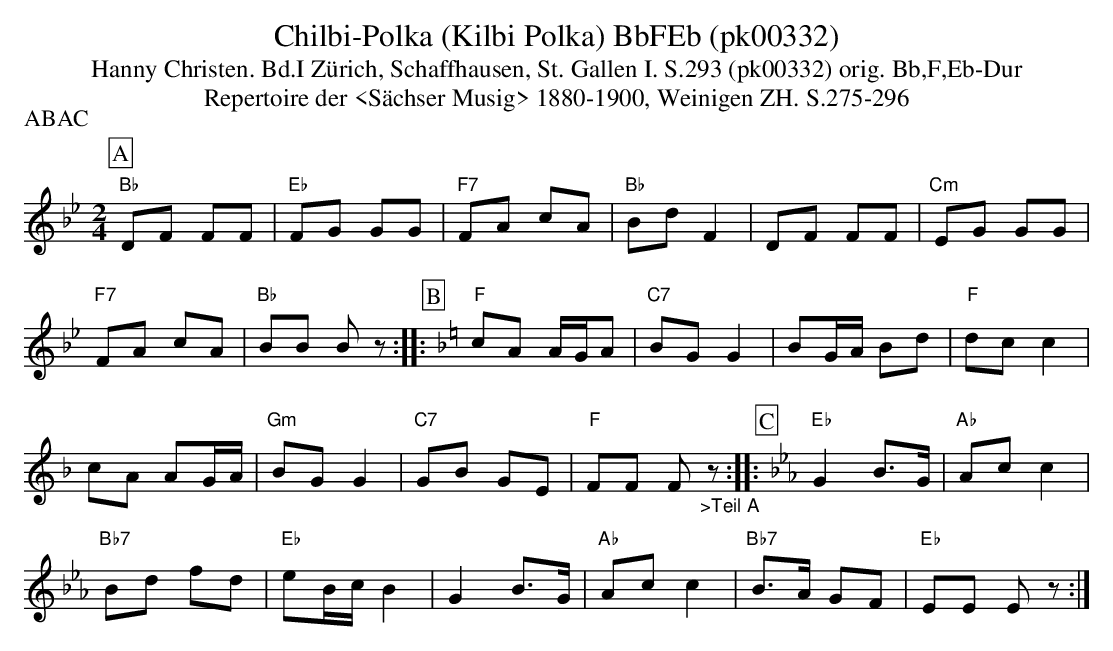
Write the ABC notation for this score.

X:1
T: Chilbi-Polka (Kilbi Polka) BbFEb (pk00332)
T:Hanny Christen. Bd.I Zürich, Schaffhausen, St. Gallen I. S.293 (pk00332) orig. Bb,F,Eb-Dur
T: Repertoire der <S\"achser Musig> 1880-1900, Weinigen ZH. S.275-296
P:ABAC
M:2/4
L:1/8
K:Bb major
[P:A] "Bb"DF FF | "Eb"FG GG | "F7"FA cA | "Bb"BdF2 | DF FF | "Cm"EG GG |
"F7"FA cA | "Bb"BB Bz :: [P:B] [K:F] "F"cA A/G/A | "C7"BGG2 | BG/A/ Bd | "F"dcc2 |
cA AG/A/ | "Gm"BGG2 | "C7"GB GE | "F"FF F"_>Teil A"z :: [P:C] [K:Eb] "Eb"G2 B>G | "Ab"Acc2 |
"Bb7"Bd fd | "Eb"eB/c/B2 | G2B>G | "Ab"Acc2 |  "Bb7"B>A GF | "Eb"EE  Ez :|
